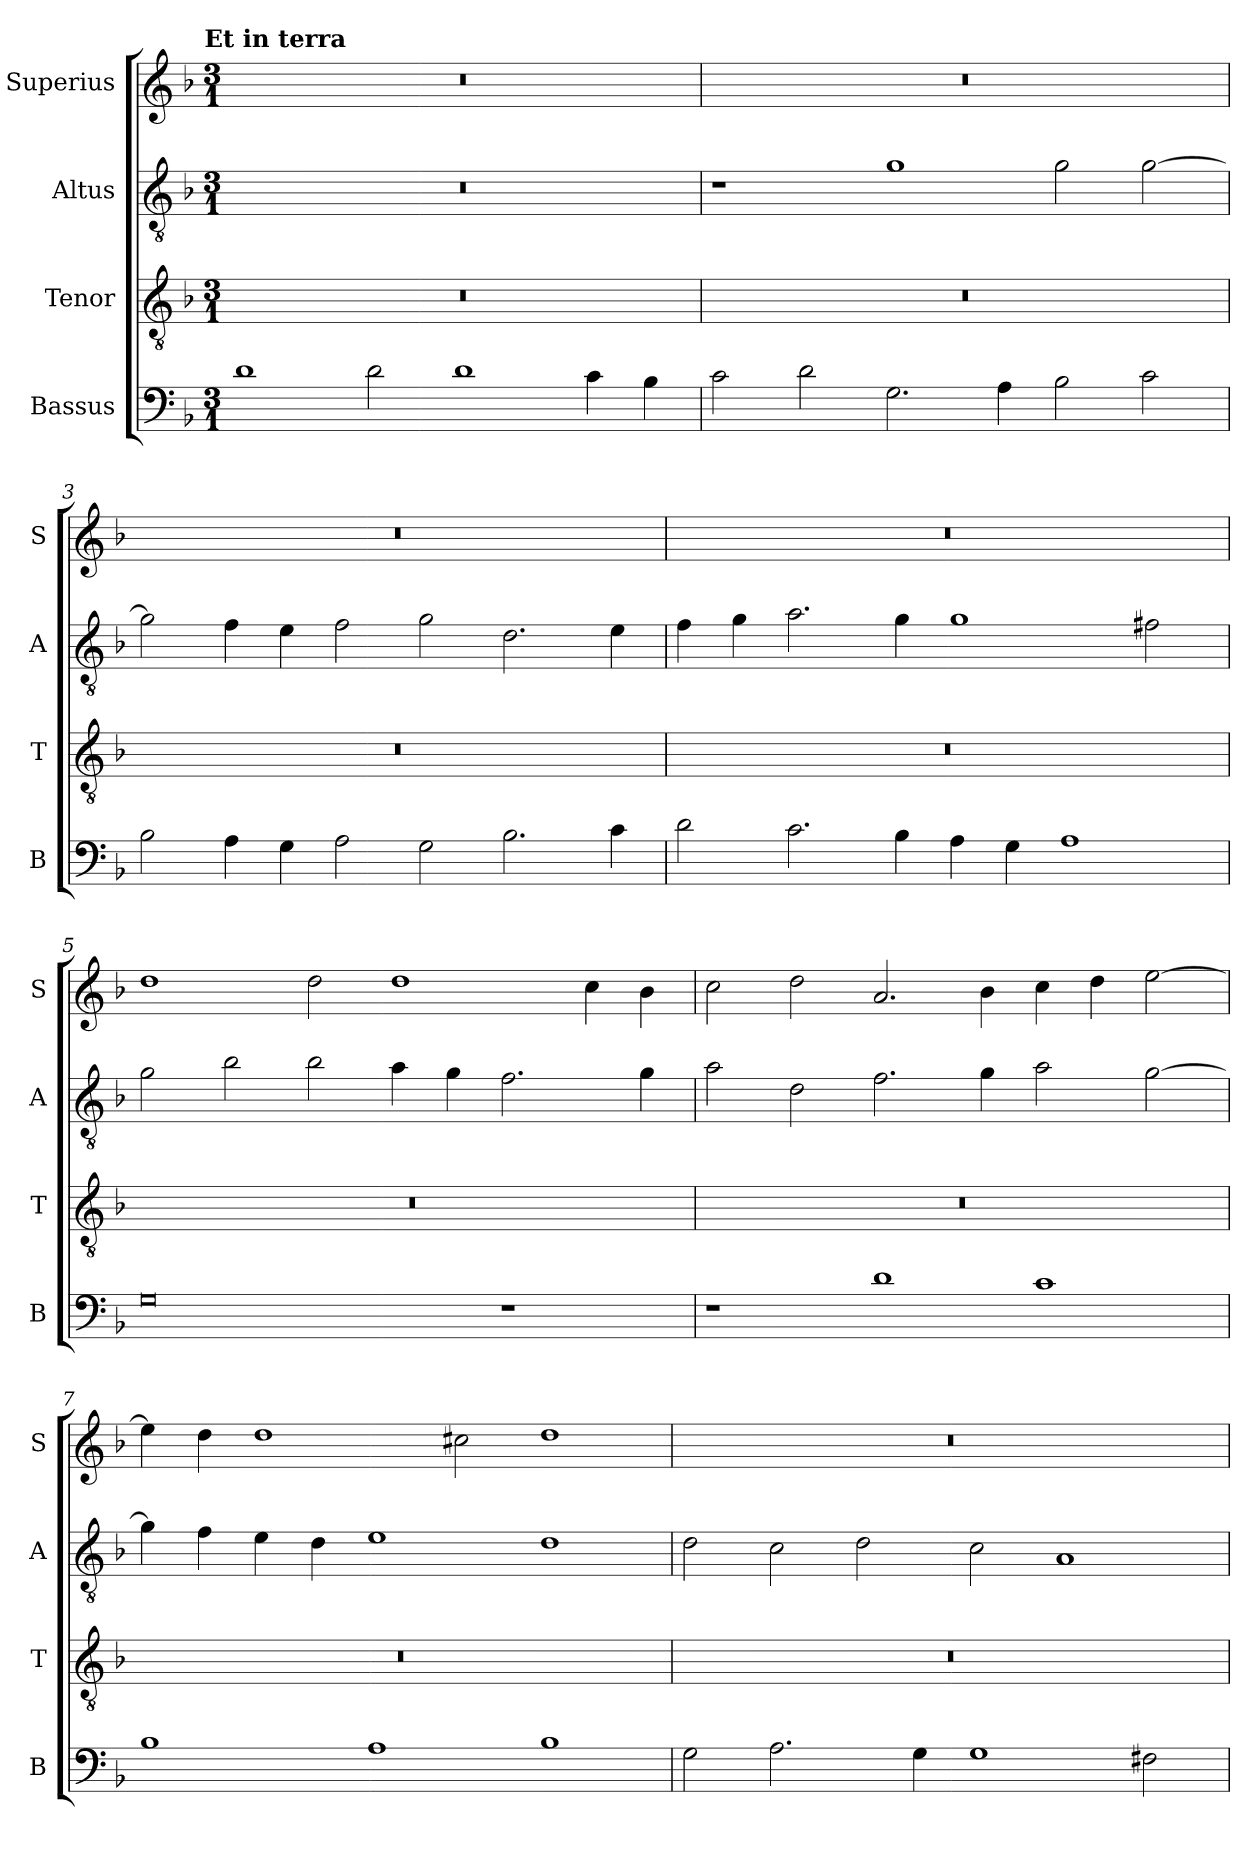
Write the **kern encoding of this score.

**kern	**kern	**kern	**kern
*part4	*part3	*part2	*part1
*staff4	*staff3	*staff2	*staff1
*I"Bassus	*I"Tenor	*I"Altus	*I"Superius
*I'B	*I'T	*I'A	*I'S
*clefF4	*clefGv2	*clefGv2	*clefG2
*k[b-]	*k[b-]	*k[b-]	*k[b-]
*F:	*F:	*F:	*F:
!!LO:TX:omd:t=Et in terra
*M3/1	*M3/1	*M3/1	*M3/1
=1	=1	=1	=1
1d	0.r	0.r	0.r
2d	.	.	.
1d	.	.	.
4c	.	.	.
4B-	.	.	.
=2	=2	=2	=2
2c	0.r	1r	0.r
2d	.	.	.
2.G	.	1g	.
4A	.	.	.
2B-	.	2g	.
2c	.	[2g	.
=3	=3	=3	=3
2B-	0.r	2g]	0.r
4A	.	4f	.
4G	.	4e	.
2A	.	2f	.
2G	.	2g	.
2.B-	.	2.d	.
4c	.	4e	.
=4	=4	=4	=4
2d	0.r	4f	0.r
.	.	4g	.
2.c	.	2.a	.
4B-	.	4g	.
4A	.	1g	.
4G	.	.	.
1A	.	.	.
.	.	2f#X	.
=5	=5	=5	=5
0G	0.r	2g	1dd
.	.	2b-	.
.	.	2b-	2dd
.	.	4a	1dd
.	.	4g	.
1r	.	2.f	.
.	.	.	4cc
.	.	4g	4b-
=6	=6	=6	=6
1r	0.r	2a	2cc
.	.	2d	2dd
1d	.	2.f	2.a
.	.	4g	4b-
1c	.	2a	4cc
.	.	.	4dd
.	.	[2g	[2ee
=7	=7	=7	=7
1B-	0.r	4g]	4ee]
.	.	4f	4dd
.	.	4e	1dd
.	.	4d	.
1A	.	1e	.
.	.	.	2cc#X
1B-	.	1d	1dd
=8	=8	=8	=8
2G	0.r	2d	0.r
2.A	.	2c	.
.	.	2d	.
4G	.	.	.
1G	.	2c	.
.	.	1A	.
2F#X	.	.	.
=	=	=	=
*-	*-	*-	*-
